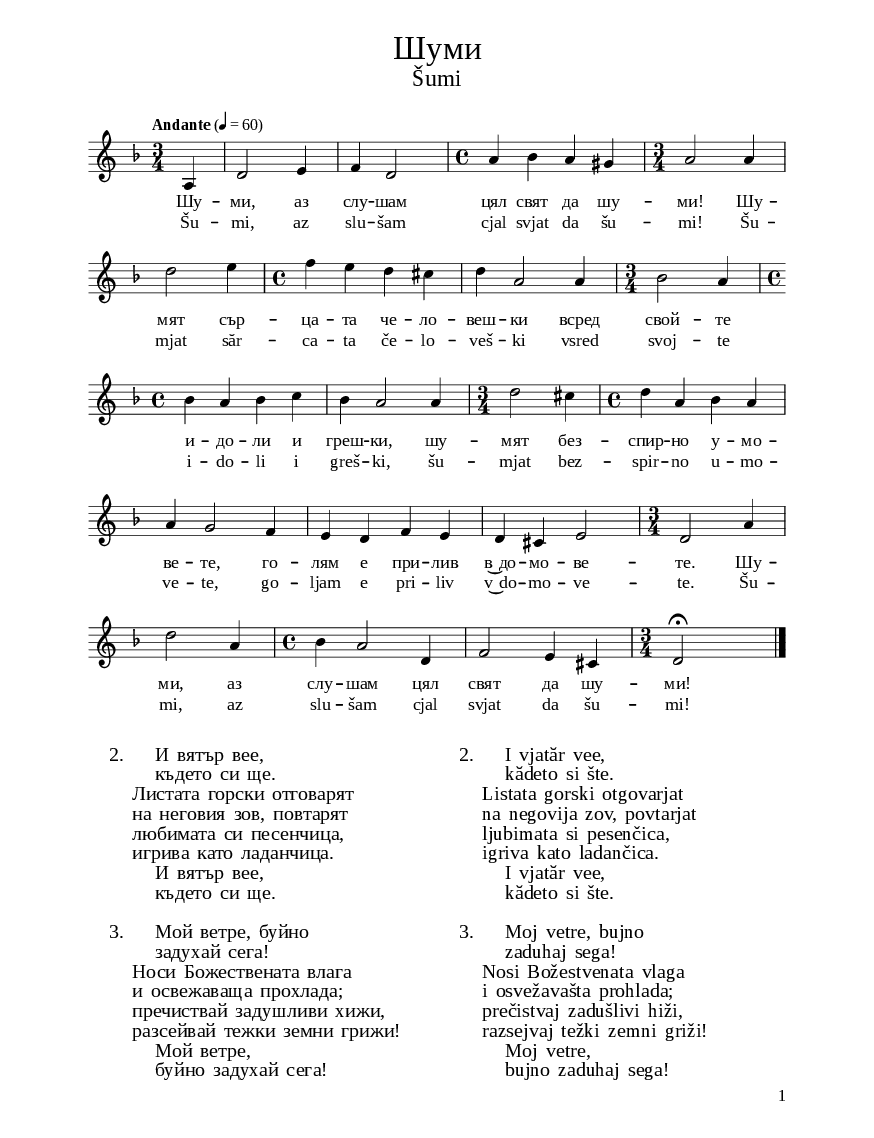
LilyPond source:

\version "2.24.1"

% include paper part and global functions
\include "include/globals.ily"

\bookpart {
   \label #'ref032
  \include "include/bookpart-paper.ily"
  \score {
    \include "include/score-layout.ily"

    \new Voice \absolute {
      \clef treble
      \key d \minor
      \time 3/4
      \tempoFunc "Andante" 4 "60"
      \partial 4
      \autoBeamOff

      a4 | d'2 e'4 | f'4 d'2 | \time 4/4  a'4 bes' a' gis' | \time 3/4  a'2 a'4 \break |
      d''2 e''4 | \time 4/4

      f''4 e'' d'' cis'' | d''4 \stemUp a'2 \stemNeutral

      a'4 | \time 3/4  bes'2 a'4 | \break

      \time 4/4  bes'4 a' bes' c'' | bes'4 a'2 a'4 | \time 3/4  d''2 cis''4 | \time 4/4  d''4 a' bes' a' \break |
      a'4 g'2 f'4 |  e'4 d' f' e' | d'4 cis' e'2 | \time 3/4  d'2 a'4 \break |
      d''2 a'4 | \time 4/4  bes'4 a'2 d'4 | f'2 e'4 cis' | \time 3/4  d'2 \fermata s4 | \bar "|." \break
    }

    \addlyrics {
      Шу -- ми,
      аз слу -- шам цял свят да шу -- ми! Шу -- мят
      сър -- ца -- та че -- ло --  веш -- ки всред
      свой -- те и -- до -- ли и греш -- ки, шу -- мят
      без -- спир -- но у -- мо -- ве -- те, го -- лям
      е при -- лив в~до -- мо -- ве -- те. Шу -- ми,
      аз слу -- шам цял свят да шу -- ми!
    }

    \addlyrics {
      Šu -- mi,
      az slu -- šam cjal svjat da šu -- mi! Šu -- mjat
      săr -- ca -- ta če -- lo --  veš -- ki vsred
      svoj -- te i -- do -- li i greš -- ki, šu -- mjat
      bez -- spir -- no u -- mo -- ve -- te, go -- ljam
      e pri -- liv v~do -- mo -- ve -- te. Šu -- mi,
      az slu -- šam cjal svjat da šu -- mi!
    }

    \header {
      title = \titleFunc "Шуми" "Šumi"
    }

    \midi{}

  } % score

 
  \markup \fontsize #+2.0 {
    \hspace #2
    \override #'(baseline-skip . 1.9)
    \column {

      \line {   2.  "   "  И вятър вее, }

      \line {   "   "    "   "       където си ще.}

      \line {   "   "Листата горски отговарят}

      \line {   "   "на неговия зов, повтарят}

      \line {   "   "любимата си песенчица,}

      \line {   "   "игрива като ладанчица.}

      \line {  "   "    "   "И вятър вее, }

      \line {    "   "    "   "където си ще.}


      \line { " " }
      \line {   3. "   "  Мой ветре, буйно }

      \line {   "   "    "   "  задухай сега!}

      \line {   "   "Носи Божествената влага}

      \line {   "   "и освежаваща прохлада;}

      \line {   "   "пречиствай задушливи хижи,}

      \line {   "   "разсейвай тежки земни грижи!}

      \line {    "   "    "   "Мой ветре, }

      \line {    "   "    "   "буйно задухай сега!}

    }

   \hspace #5
    \override #'(baseline-skip . 1.9)
    \column {
      \line {   2.  "   "  I vjatăr vee, }

      \line {   "   "    "   "       kădeto si šte.}

      \line {   "   "Listata gorski otgovarjat}

      \line {   "   "na negovija zov, povtarjat}

      \line {   "   "ljubimata si pesenčica,}

      \line {   "   "igriva kato ladančica.}

      \line {  "   "    "   "I vjatăr vee, }

      \line {    "   "    "   "kădeto si šte.}


      \line { " " }
      \line {   3. "   "  Moj vetre, bujno }

      \line {   "   "    "   "  zaduhaj sega!}

      \line {   "   "Nosi Božestvenata vlaga}

      \line {   "   "i osvežavašta prohlada;}

      \line {   "   "prečistvaj zadušlivi hiži,}

      \line {   "   "razsejvaj težki zemni griži!}

      \line {    "   "    "   "Moj vetre, }

      \line {    "   "    "   "bujno zaduhaj sega!}

    } %column
  } % markup

  \pageBreak

  \markup \fontsize #+2.0 {
    \hspace #2
    \override #'(baseline-skip . 1.9)
    \column {
      \line {   4.  "   "        Задухай, ветре, }
      \line {   "   "    "   "         света разведри!}

      \line {   "   "При чисти мисли, нежни чувства}

      \line {   "   "цъфтят Божествени изкуства;}

      \line {   "   "навред да просияе радост,}

      \line {   "   "навред да диша свежа младост.}

      \line {  "   "    "   " Задухай, ветре, }
      \line {   "   "    "   " света избистри}
    }



    \hspace #5
    \override #'(baseline-skip . 1.9)
    \column {
      \line {   4.  "   "        Zaduhaj, vetre, }
      \line {   "   "    "   "         sveta razvedri!}

      \line {   "   "Pri čisti misli, nežni čuvstva}

      \line {   "   "căftjat Božestveni izkustva;}

      \line {   "   "navred da prosijae radost,}

      \line {   "   "navred da diša sveža mladost.}

      \line {  "   "    "   " Zaduhaj, vetre, }
      \line {   "   "    "   " sveta izbistri}
    }
    %column
  } % markup
 
\markup \empty-two
  % include foreign translation(s) of the song
   \version "2.22.0"

\markup \fill-line { \fontsize #6 "Es lärmt" }
\markup \null
\markup \null
\markup \fontsize #+2.5 {
  \hspace #10
  \override #'(baseline-skip . 2)
  \column {
    \line { " " }


    \line {   1. Es lärmt, es lärmt, ich höre,}

    \line {   "   "die ganze Welt lärmen! }

    \line {   "   "Die Herzen der Menschen lärmen }

    \line {   "   "zwischen ihren Idolen und Fehlern; }

    \line {   "   "die Gehirne lärmen unaufhörlich. }

    \line {   "   "Es ist eine große Flut in den Häusern. }

    \line {   "   "Es lärmt, ich höre,}

    \line {   "   "die ganze Welt lärmen!}

    \line { " " }
    \line {   2. Und der Wind weht, }

    \line {   "   "wohin er will. }

    \line {   "   "Die Blätter des Waldes antworten }

    \line {   "   "auf seinem Ruf, sie wiederholen ihr Lieblingslied,}

    \line {   "   "spielerisch wie ein tanzendes Mädchen.}

    \line {   "   "Und der Wind weht, }

    \line {   "   "wohin er will.}

    \line { " " }

    \line {   3. Oh, mein Wind, }

    \line {   "   "wehe nun stark! }

    \line {   "   "Bringe die göttliche Feuchtigkeit}

    \line {   "   "und die belebende Frische, }

    \line {   "   "reinige die stickigen Hütten}

    \line {   "   "und zerstreue die schweren menschlichen Sorgen!}

    \line {   "   "Oh, mein Wind,}

    \line {   "   "wehe nun stark!}

    \line { " " }
    \line {   4. Wehe, Wind, }

    \line {   "   "muntere die Welt auf! }

    \line {   "   "Bei reinen Gedanken und zärtlichen Gefühlen }

    \line {   "   "erblühen die göttlichen Künste;}

    \line {   "   "möge überall Freude erstrahlen}

    \line {   "   "und die frische Jugend aufatmen! }

    \line {   "   "Wehe, Wind, }

    \line {   "   "kläre die Welt!}

    \line { " " }
    \line { "   " \italic { Refrain } ... }
  }
}



} % bookpart

% Più mosso
%
